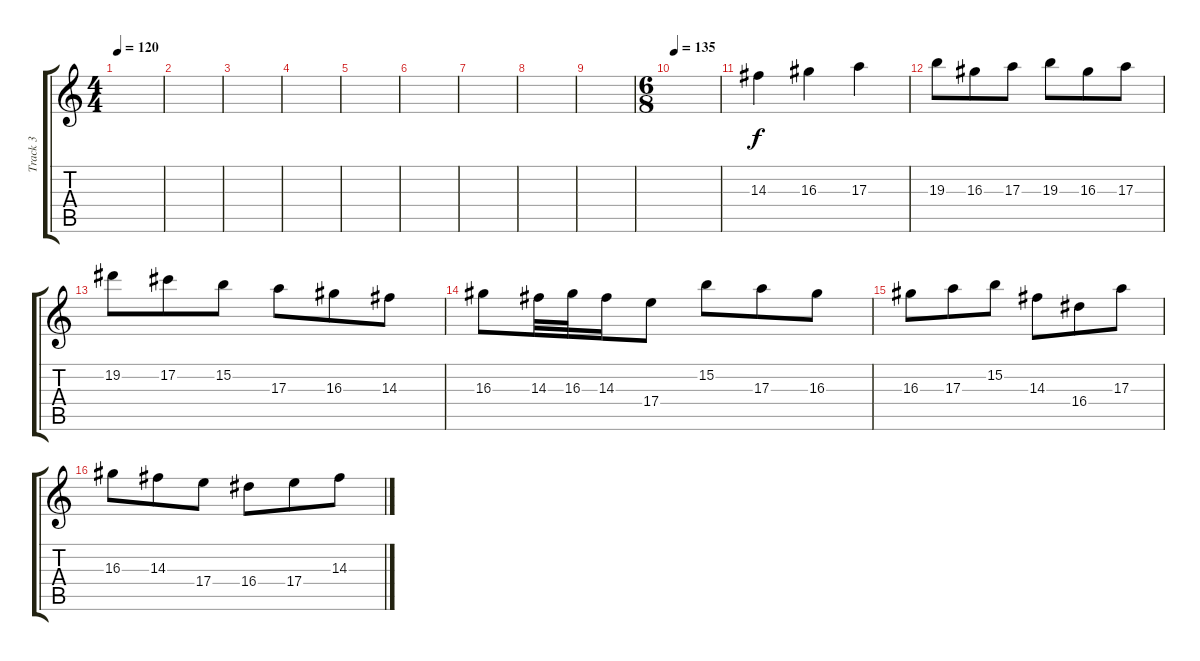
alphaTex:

\track ("Track 3" "Track 3") {instrument distortionguitar}
\staff {score tabs}
\tuning (Db4 Ab3 E3 B2 Gb2 Db2) {hide}
\ts (4 4)
\tempo 120
\clef g2
\ks c
|
|
|
|
|
|
|
|
|
\ts (6 8)
\tempo 135
|
14.3.4{instrument distortionguitar} 16.3.4 17.3.4 |
19.3.8 16.3.8 17.3.8 19.3.8 16.3.8 17.3.8 |
19.2.8 17.2.8 15.2.8 17.3.8 16.3.8 14.3.8 |
16.3.8 14.3.32 16.3.32 14.3.16 17.4.8 15.2.8 17.3.8 16.3.8 |
16.3.8 17.3.8 15.2.8 14.3.8 16.4.8 17.3.8 |
16.3.8 14.3.8 17.4.8 16.4.8 17.4.8 14.3.8
